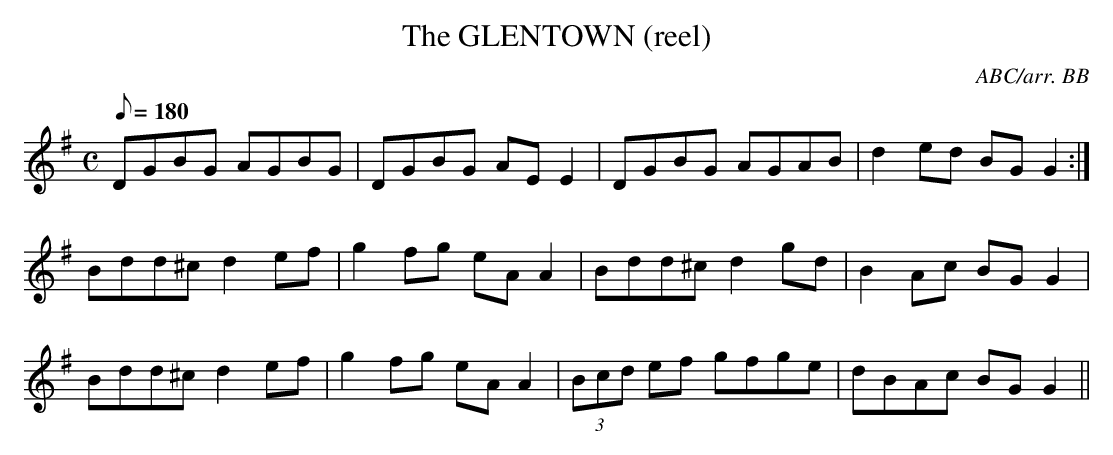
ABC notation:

X:1
T:The GLENTOWN (reel)
C:ABC/arr. BB
L:1/8
M:C
Q:180
K:G
DGBG AGBG|DGBG AEE2|DGBG AGAB|d2ed BGG2 :|
Bdd^c d2ef|g2fg eAA2|Bdd^c d2gd|B2Ac BGG2|
Bdd^c d2ef|g2fg eAA2|(3Bcd ef gfge|dBAc BGG2 ||
